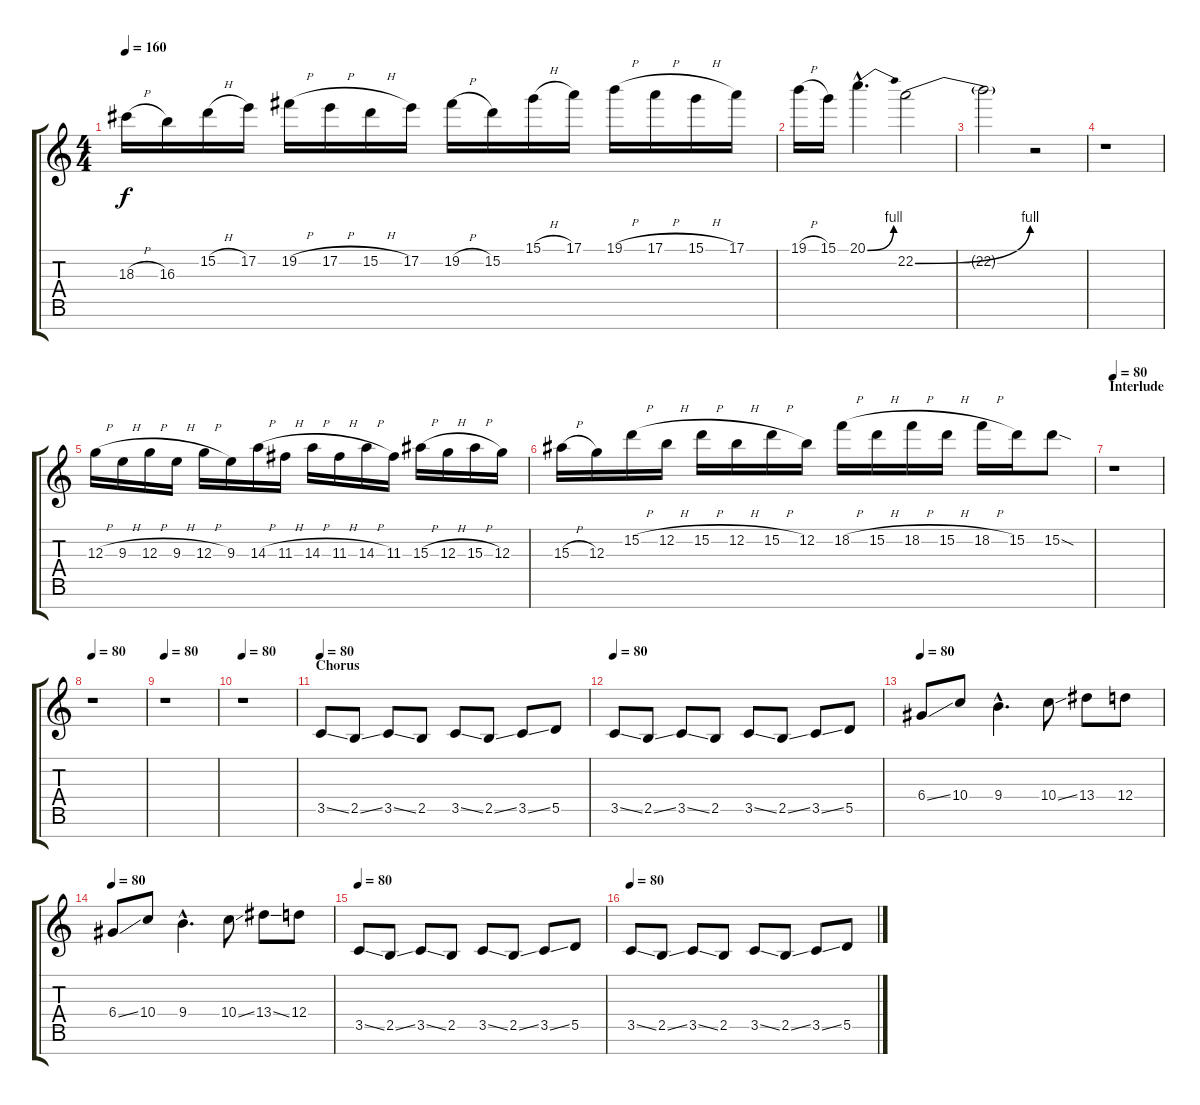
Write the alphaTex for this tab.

\track "" {instrument distortionguitar}
\staff {score tabs}
\tuning (E4 B3 G3 D3 A2 E2 B1) {hide}
\ts (4 4)
\tempo 160
\clef g2
\ks c
18.3{h}.16{dy f} 16.3.16 15.2{h}.16 17.2.16 19.2{h}.16 17.2{h}.16 15.2{h}.16 17.2.16 19.2{h}.16 15.2.16 15.1{h}.16 17.1.16 19.1{h}.16 17.1{h}.16 15.1{h}.16 17.1.16 |
19.1{h}.16 15.1.16 20.1{be (bend 0 0 60 4) hac}.4{d} 22.2{be (bend 0 0 60 4)}.2 |
22.2{t}.2 r.2 |
r.1 |
12.3{h}.16 9.3{h}.16 12.3{h}.16 9.3{h}.16 12.3{h}.16 9.3.16 14.3{h}.16 11.3{h}.16 14.3{h}.16 11.3{h}.16 14.3{h}.16 11.3.16 15.3{h}.16 12.3{h}.16 15.3{h}.16 12.3.16 |
15.3{h}.16 12.3.16 15.2{h}.16 12.2{h}.16 15.2{h}.16 12.2{h}.16 15.2{h}.16 12.2.16 18.2{h}.16 15.2{h}.16 18.2{h}.16 15.2{h}.16 18.2{h}.16 15.2.16 15.2{sod}.8 |
\section ("" "Interlude")
\tempo 80
r.1 |
\tempo 80
r.1 |
\tempo 80
r.1 |
\tempo 80
r.1 |
\section ("" "Chorus")
\tempo 80
3.5{ss}.8 2.5{ss}.8 3.5{ss}.8 2.5.8 3.5{ss}.8 2.5{ss}.8 3.5{ss}.8 5.5.8 |
\tempo 80
3.5{ss}.8 2.5{ss}.8 3.5{ss}.8 2.5.8 3.5{ss}.8 2.5{ss}.8 3.5{ss}.8 5.5.8 |
\tempo 80
6.4{ss}.8 10.4.8 9.4{hac}.4{d} 10.4{ss}.8 13.4.8 12.4.8 |
\tempo 80
6.4{ss}.8 10.4.8 9.4{hac}.4{d} 10.4{ss}.8 13.4{ss}.8 12.4.8 |
\tempo 80
3.5{ss}.8 2.5{ss}.8 3.5{ss}.8 2.5.8 3.5{ss}.8 2.5{ss}.8 3.5{ss}.8 5.5.8 |
\tempo 80
3.5{ss}.8 2.5{ss}.8 3.5{ss}.8 2.5.8 3.5{ss}.8 2.5{ss}.8 3.5{ss}.8 5.5.8
